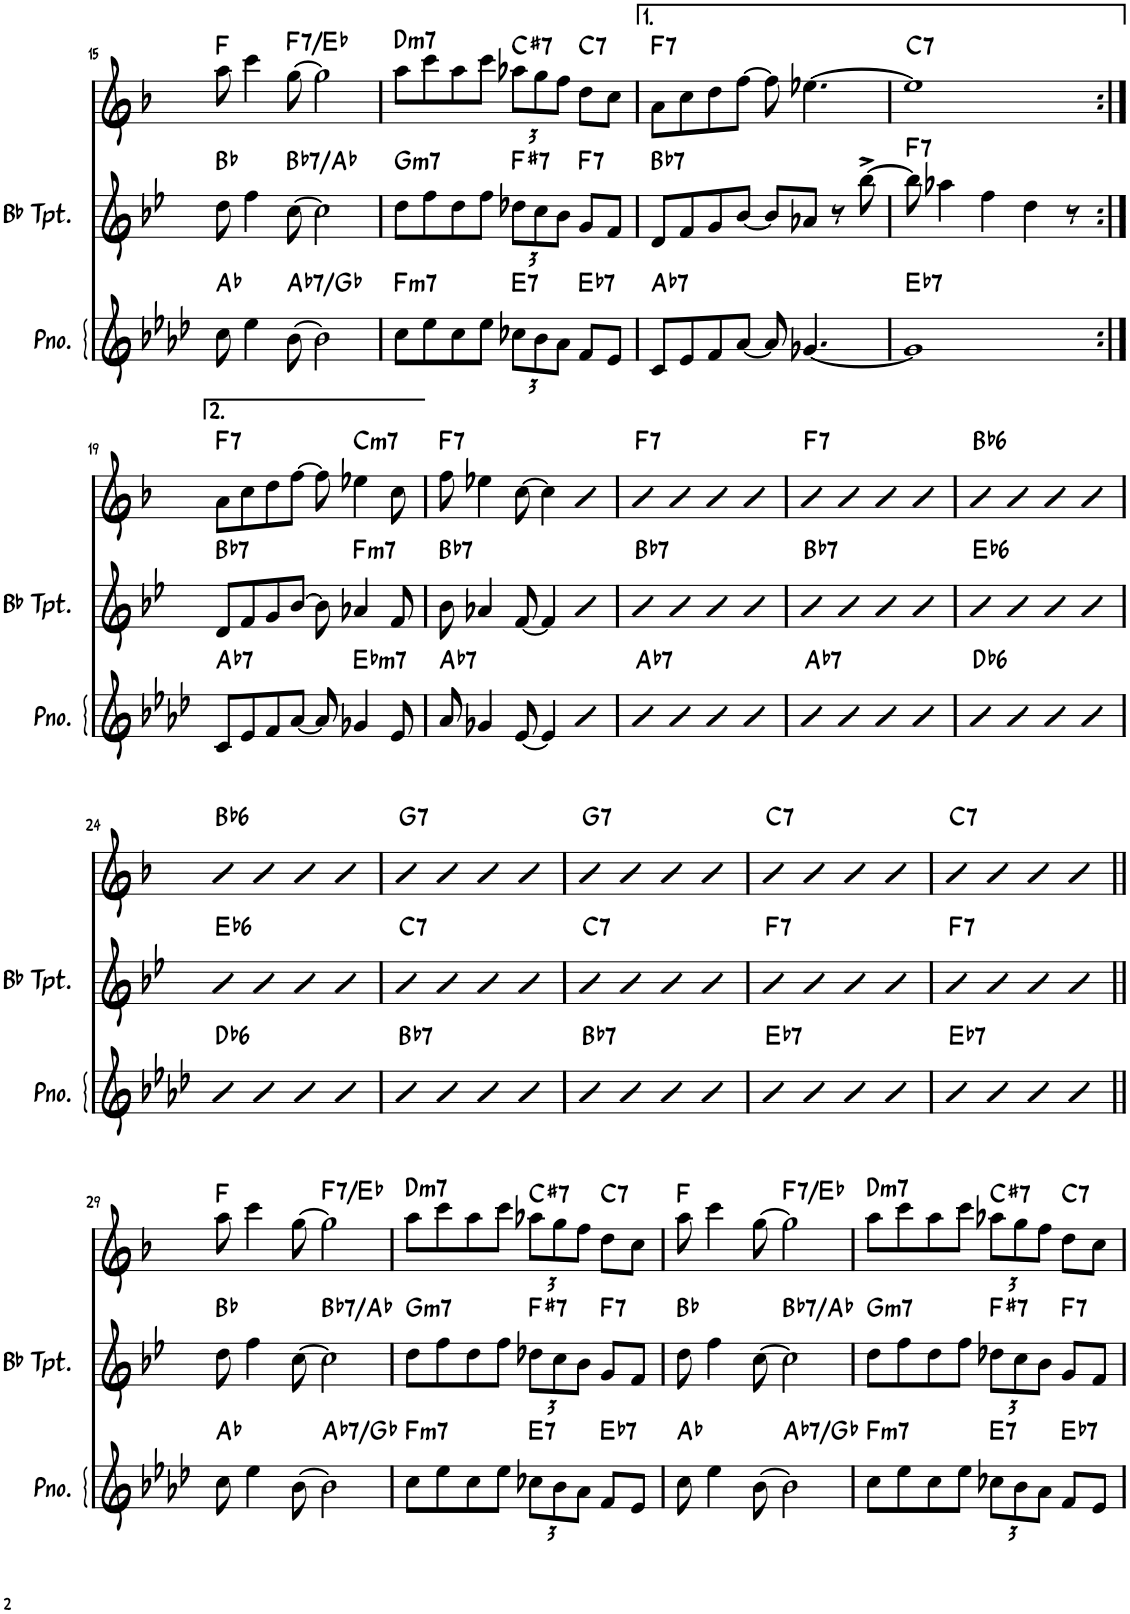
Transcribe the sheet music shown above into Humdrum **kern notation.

**kern	**harte	**kern	**harte	**kern	**harte
*part3	*part3	*part2	*part2	*part1	*part1
*staff3	*	*staff2	*	*staff1	*
*I"Piano	*	*I"Bb Trumpet	*	*I"Alto Sax	*
*I'Pno.	*	*I'Bb Tpt.	*	*I'Sax	*
!!LO:PB:g=z
*clefG2	*	*clefG2	*	*clefG2	*
*	*	*ITrd1c2	*	*ITrd5c9	*
*k[b-e-a-d-]	*	*k[b-e-]	*	*k[b-]	*
*M4/4	*	*M4/4	*	*M4/4	*
=15	=15	=15	=15	=15	=15
8cc\	Ab:maj	8dd\	Bb:maj	8aa\	F:maj
4ee-\	.	4ff\	.	4ccc\	.
!	!LO:H:kt=7	!	!LO:H:kt=7	!	!LO:H:kt=7
[8b-\	Ab:7/b7	[8cc\	Bb:7/b7	[8gg\	F:7/b7
2b-\]	.	2cc\]	.	2gg\]	.
=16	=16	=16	=16	=16	=16
!	!LO:H:kt=m7	!	!LO:H:kt=m7	!	!LO:H:kt=m7
8cc\L	F:min7	8dd\L	G:min7	8aa\L	D:min7
8ee-\	.	8ff\	.	8ccc\	.
8cc\	.	8dd\	.	8aa\	.
8ee-\J	.	8ff\J	.	8ccc\J	.
*Xbrackettup	*	*Xbrackettup	*	*Xbrackettup	*
!	!LO:H:kt=7	!	!LO:H:kt=7	!	!LO:H:kt=7
12cc-X\L	E:7	12dd-X\L	F#:7	12aa-X\L	C#:7
12b-\	.	12cc\	.	12gg\	.
12a-\J	.	12b-\J	.	12ff\J	.
!	!LO:H:kt=7	!	!LO:H:kt=7	!	!LO:H:kt=7
8f/L	Eb:7	8g/L	F:7	8dd\L	C:7
8e-/J	.	8f/J	.	8cc\J	.
=17	=17	=17	=17	=17	=17
!	!LO:H:kt=7	!	!LO:H:kt=7	!	!LO:H:kt=7
8c/L	Ab:7	8d/L	Bb:7	8a\L	F:7
8e-/	.	8f/	.	8cc\	.
8f/	.	8g/	.	8dd\	.
[8a-/J	.	[8b-/J	.	[8ff\J	.
8a-/]	.	8b-/L]	.	8ff\]	.
[4.g-X/	.	8a-X/J	.	[4.ee-X\	.
.	.	8r	.	.	.
.	.	[8bb-^\	.	.	.
=18	=18	=18	=18	=18	=18
!	!LO:H:kt=7	!	!LO:H:kt=7	!	!LO:H:kt=7
1g-]	Eb:7	8bb-\]	F:7	1ee-]	C:7
.	.	4aa-X\	.	.	.
.	.	4ff\	.	.	.
.	.	4dd\	.	.	.
.	.	8r	.	.	.
!!LO:LB:g=z
=19:|!	=19:|!	=19:|!	=19:|!	=19:|!	=19:|!
!	!LO:H:kt=7	!	!LO:H:kt=7	!	!LO:H:kt=7
8c/L	Ab:7	8d/L	Bb:7	8a\L	F:7
8e-/	.	8f/	.	8cc\	.
8f/	.	8g/	.	8dd\	.
[8a-/J	.	[8b-/J	.	[8ff\J	.
8a-/]	.	8b-\]	.	8ff\]	.
!	!LO:H:kt=m7	!	!LO:H:kt=m7	!	!LO:H:kt=m7
4g-X/	Eb:min7	4a-X/	F:min7	4ee-X\	C:min7
8e-/	.	8f/	.	8cc\	.
=20	=20	=20	=20	=20	=20
!	!LO:H:kt=7	!	!LO:H:kt=7	!	!LO:H:kt=7
8a-/	Ab:7	8b-\	Bb:7	8ff\	F:7
4g-X/	.	4a-X/	.	4ee-X\	.
[8e-/	.	[8f/	.	[8cc\	.
4e-/]	.	4f/]	.	4cc\]	.
4b-	.	4b-	.	4bb-	.
=21	=21	=21	=21	=21	=21
!	!LO:H:kt=7	!	!LO:H:kt=7	!	!LO:H:kt=7
4b-	Ab:7	4b-	Bb:7	4bb-	F:7
4b-	.	4b-	.	4bb-	.
4b-	.	4b-	.	4bb-	.
4b-	.	4b-	.	4bb-	.
=22	=22	=22	=22	=22	=22
!	!LO:H:kt=7	!	!LO:H:kt=7	!	!LO:H:kt=7
4b-	Ab:7	4b-	Bb:7	4bb-	F:7
4b-	.	4b-	.	4bb-	.
4b-	.	4b-	.	4bb-	.
4b-	.	4b-	.	4bb-	.
=23	=23	=23	=23	=23	=23
!	!LO:H:kt=6	!	!LO:H:kt=6	!	!LO:H:kt=6
4b-	Db:maj6	4b-	Eb:maj6	4bb-	Bb:maj6
4b-	.	4b-	.	4bb-	.
4b-	.	4b-	.	4bb-	.
4b-	.	4b-	.	4bb-	.
!!LO:LB:g=z
=24	=24	=24	=24	=24	=24
!	!LO:H:kt=6	!	!LO:H:kt=6	!	!LO:H:kt=6
4b-	Db:maj6	4b-	Eb:maj6	4bb-	Bb:maj6
4b-	.	4b-	.	4bb-	.
4b-	.	4b-	.	4bb-	.
4b-	.	4b-	.	4bb-	.
=25	=25	=25	=25	=25	=25
!	!LO:H:kt=7	!	!LO:H:kt=7	!	!LO:H:kt=7
4b-	Bb:7	4b-	C:7	4bb-	G:7
4b-	.	4b-	.	4bb-	.
4b-	.	4b-	.	4bb-	.
4b-	.	4b-	.	4bb-	.
=26	=26	=26	=26	=26	=26
!	!LO:H:kt=7	!	!LO:H:kt=7	!	!LO:H:kt=7
4b-	Bb:7	4b-	C:7	4bb-	G:7
4b-	.	4b-	.	4bb-	.
4b-	.	4b-	.	4bb-	.
4b-	.	4b-	.	4bb-	.
=27	=27	=27	=27	=27	=27
!	!LO:H:kt=7	!	!LO:H:kt=7	!	!LO:H:kt=7
4b-	Eb:7	4b-	F:7	4bb-	C:7
4b-	.	4b-	.	4bb-	.
4b-	.	4b-	.	4bb-	.
4b-	.	4b-	.	4bb-	.
=28	=28	=28	=28	=28	=28
!	!LO:H:kt=7	!	!LO:H:kt=7	!	!LO:H:kt=7
4b-	Eb:7	4b-	F:7	4bb-	C:7
4b-	.	4b-	.	4bb-	.
4b-	.	4b-	.	4bb-	.
4b-	.	4b-	.	4bb-	.
!!LO:LB:g=z
=29||	=29||	=29||	=29||	=29||	=29||
8cc\	Ab:maj	8dd\	Bb:maj	8aa\	F:maj
4ee-\	.	4ff\	.	4ccc\	.
[8b-\	.	[8cc\	.	[8gg\	.
!	!LO:H:kt=7	!	!LO:H:kt=7	!	!LO:H:kt=7
2b-\]	Ab:7/b7	2cc\]	Bb:7/b7	2gg\]	F:7/b7
=30	=30	=30	=30	=30	=30
!	!LO:H:kt=m7	!	!LO:H:kt=m7	!	!LO:H:kt=m7
8cc\L	F:min7	8dd\L	G:min7	8aa\L	D:min7
8ee-\	.	8ff\	.	8ccc\	.
8cc\	.	8dd\	.	8aa\	.
8ee-\J	.	8ff\J	.	8ccc\J	.
!	!LO:H:kt=7	!	!LO:H:kt=7	!	!LO:H:kt=7
12cc-X\L	E:7	12dd-X\L	F#:7	12aa-X\L	C#:7
12b-\	.	12cc\	.	12gg\	.
12a-\J	.	12b-\J	.	12ff\J	.
!	!LO:H:kt=7	!	!LO:H:kt=7	!	!LO:H:kt=7
8f/L	Eb:7	8g/L	F:7	8dd\L	C:7
8e-/J	.	8f/J	.	8cc\J	.
=31	=31	=31	=31	=31	=31
8cc\	Ab:maj	8dd\	Bb:maj	8aa\	F:maj
4ee-\	.	4ff\	.	4ccc\	.
[8b-\	.	[8cc\	.	[8gg\	.
!	!LO:H:kt=7	!	!LO:H:kt=7	!	!LO:H:kt=7
2b-\]	Ab:7/b7	2cc\]	Bb:7/b7	2gg\]	F:7/b7
=32	=32	=32	=32	=32	=32
!	!LO:H:kt=m7	!	!LO:H:kt=m7	!	!LO:H:kt=m7
8cc\L	F:min7	8dd\L	G:min7	8aa\L	D:min7
8ee-\	.	8ff\	.	8ccc\	.
8cc\	.	8dd\	.	8aa\	.
8ee-\J	.	8ff\J	.	8ccc\J	.
!	!LO:H:kt=7	!	!LO:H:kt=7	!	!LO:H:kt=7
12cc-X\L	E:7	12dd-X\L	F#:7	12aa-X\L	C#:7
12b-\	.	12cc\	.	12gg\	.
12a-\J	.	12b-\J	.	12ff\J	.
!	!LO:H:kt=7	!	!LO:H:kt=7	!	!LO:H:kt=7
8f/L	Eb:7	8g/L	F:7	8dd\L	C:7
8e-/J	.	8f/J	.	8cc\J	.
=	=	=	=	=	=
*-	*-	*-	*-	*-	*-
